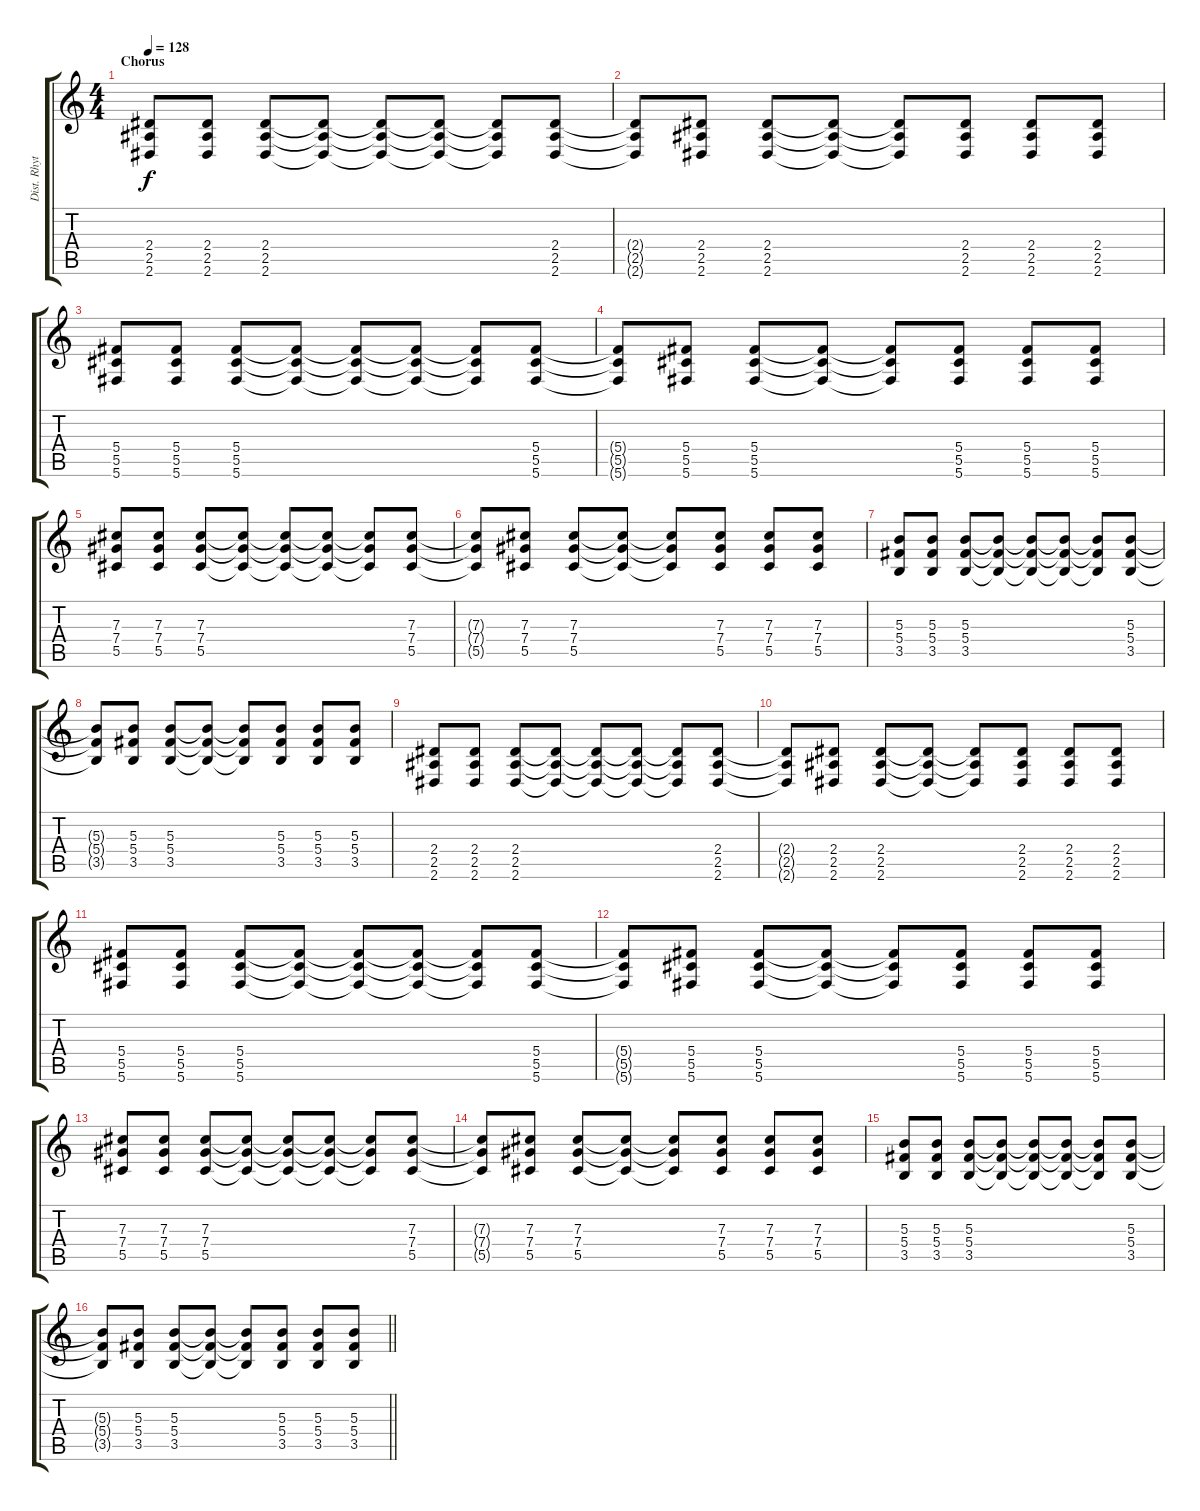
\track ("Dist. Rhytm Guitar [R]" "Dist. Rhyt") {instrument distortionguitar}
\staff {score tabs}
\tuning (Eb4 Bb3 Gb3 Db3 Ab2 Db2) {hide}
\ts (4 4)
\section ("" "Chorus")
\tempo 128
\clef g2
\ks c
(2.4 2.5 2.6).8{dy f} (2.4 2.5 2.6).8 (2.4 2.5 2.6).8 (2.4{t} 2.5{t} 2.6{t}).8 (2.4{t} 2.5{t} 2.6{t}).8 (2.4{t} 2.5{t} 2.6{t}).8 (2.4{t} 2.5{t} 2.6{t}).8 (2.4 2.5 2.6).8 |
(2.4{t} 2.5{t} 2.6{t}).8 (2.4 2.5 2.6).8 (2.4 2.5 2.6).8 (2.4{t} 2.5{t} 2.6{t}).8 (2.4{t} 2.5{t} 2.6{t}).8 (2.4 2.5 2.6).8 (2.4 2.5 2.6).8 (2.4 2.5 2.6).8 |
(5.4 5.5 5.6).8 (5.4 5.5 5.6).8 (5.4 5.5 5.6).8 (5.4{t} 5.5{t} 5.6{t}).8 (5.4{t} 5.5{t} 5.6{t}).8 (5.4{t} 5.5{t} 5.6{t}).8 (5.4{t} 5.5{t} 5.6{t}).8 (5.4 5.5 5.6).8 |
(5.4{t} 5.5{t} 5.6{t}).8 (5.4 5.5 5.6).8 (5.4 5.5 5.6).8 (5.4{t} 5.5{t} 5.6{t}).8 (5.4{t} 5.5{t} 5.6{t}).8 (5.4 5.5 5.6).8 (5.4 5.5 5.6).8 (5.4 5.5 5.6).8 |
(7.3 7.4 5.5).8 (7.3 7.4 5.5).8 (7.3 7.4 5.5).8 (7.3{t} 7.4{t} 5.5{t}).8 (7.3{t} 7.4{t} 5.5{t}).8 (7.3{t} 7.4{t} 5.5{t}).8 (7.3{t} 7.4{t} 5.5{t}).8 (7.3 7.4 5.5).8 |
(7.3{t} 7.4{t} 5.5{t}).8 (7.3 7.4 5.5).8 (7.3 7.4 5.5).8 (7.3{t} 7.4{t} 5.5{t}).8 (7.3{t} 7.4{t} 5.5{t}).8 (7.3 7.4 5.5).8 (7.3 7.4 5.5).8 (7.3 7.4 5.5).8 |
(5.3 5.4 3.5).8 (5.3 5.4 3.5).8 (5.3 5.4 3.5).8 (5.3{t} 5.4{t} 3.5{t}).8 (5.3{t} 5.4{t} 3.5{t}).8 (5.3{t} 5.4{t} 3.5{t}).8 (5.3{t} 5.4{t} 3.5{t}).8 (5.3 5.4 3.5).8 |
(5.3{t} 5.4{t} 3.5{t}).8 (5.3 5.4 3.5).8 (5.3 5.4 3.5).8 (5.3{t} 5.4{t} 3.5{t}).8 (5.3{t} 5.4{t} 3.5{t}).8 (5.3 5.4 3.5).8 (5.3 5.4 3.5).8 (5.3 5.4 3.5).8 |
(2.4 2.5 2.6).8 (2.4 2.5 2.6).8 (2.4 2.5 2.6).8 (2.4{t} 2.5{t} 2.6{t}).8 (2.4{t} 2.5{t} 2.6{t}).8 (2.4{t} 2.5{t} 2.6{t}).8 (2.4{t} 2.5{t} 2.6{t}).8 (2.4 2.5 2.6).8 |
(2.4{t} 2.5{t} 2.6{t}).8 (2.4 2.5 2.6).8 (2.4 2.5 2.6).8 (2.4{t} 2.5{t} 2.6{t}).8 (2.4{t} 2.5{t} 2.6{t}).8 (2.4 2.5 2.6).8 (2.4 2.5 2.6).8 (2.4 2.5 2.6).8 |
(5.4 5.5 5.6).8 (5.4 5.5 5.6).8 (5.4 5.5 5.6).8 (5.4{t} 5.5{t} 5.6{t}).8 (5.4{t} 5.5{t} 5.6{t}).8 (5.4{t} 5.5{t} 5.6{t}).8 (5.4{t} 5.5{t} 5.6{t}).8 (5.4 5.5 5.6).8 |
(5.4{t} 5.5{t} 5.6{t}).8 (5.4 5.5 5.6).8 (5.4 5.5 5.6).8 (5.4{t} 5.5{t} 5.6{t}).8 (5.4{t} 5.5{t} 5.6{t}).8 (5.4 5.5 5.6).8 (5.4 5.5 5.6).8 (5.4 5.5 5.6).8 |
(7.3 7.4 5.5).8 (7.3 7.4 5.5).8 (7.3 7.4 5.5).8 (7.3{t} 7.4{t} 5.5{t}).8 (7.3{t} 7.4{t} 5.5{t}).8 (7.3{t} 7.4{t} 5.5{t}).8 (7.3{t} 7.4{t} 5.5{t}).8 (7.3 7.4 5.5).8 |
(7.3{t} 7.4{t} 5.5{t}).8 (7.3 7.4 5.5).8 (7.3 7.4 5.5).8 (7.3{t} 7.4{t} 5.5{t}).8 (7.3{t} 7.4{t} 5.5{t}).8 (7.3 7.4 5.5).8 (7.3 7.4 5.5).8 (7.3 7.4 5.5).8 |
(5.3 5.4 3.5).8 (5.3 5.4 3.5).8 (5.3 5.4 3.5).8 (5.3{t} 5.4{t} 3.5{t}).8 (5.3{t} 5.4{t} 3.5{t}).8 (5.3{t} 5.4{t} 3.5{t}).8 (5.3{t} 5.4{t} 3.5{t}).8 (5.3 5.4 3.5).8 |
\barLineRight lightlight
(5.3{t} 5.4{t} 3.5{t}).8 (5.3 5.4 3.5).8 (5.3 5.4 3.5).8 (5.3{t} 5.4{t} 3.5{t}).8 (5.3{t} 5.4{t} 3.5{t}).8 (5.3 5.4 3.5).8 (5.3 5.4 3.5).8 (5.3 5.4 3.5).8
